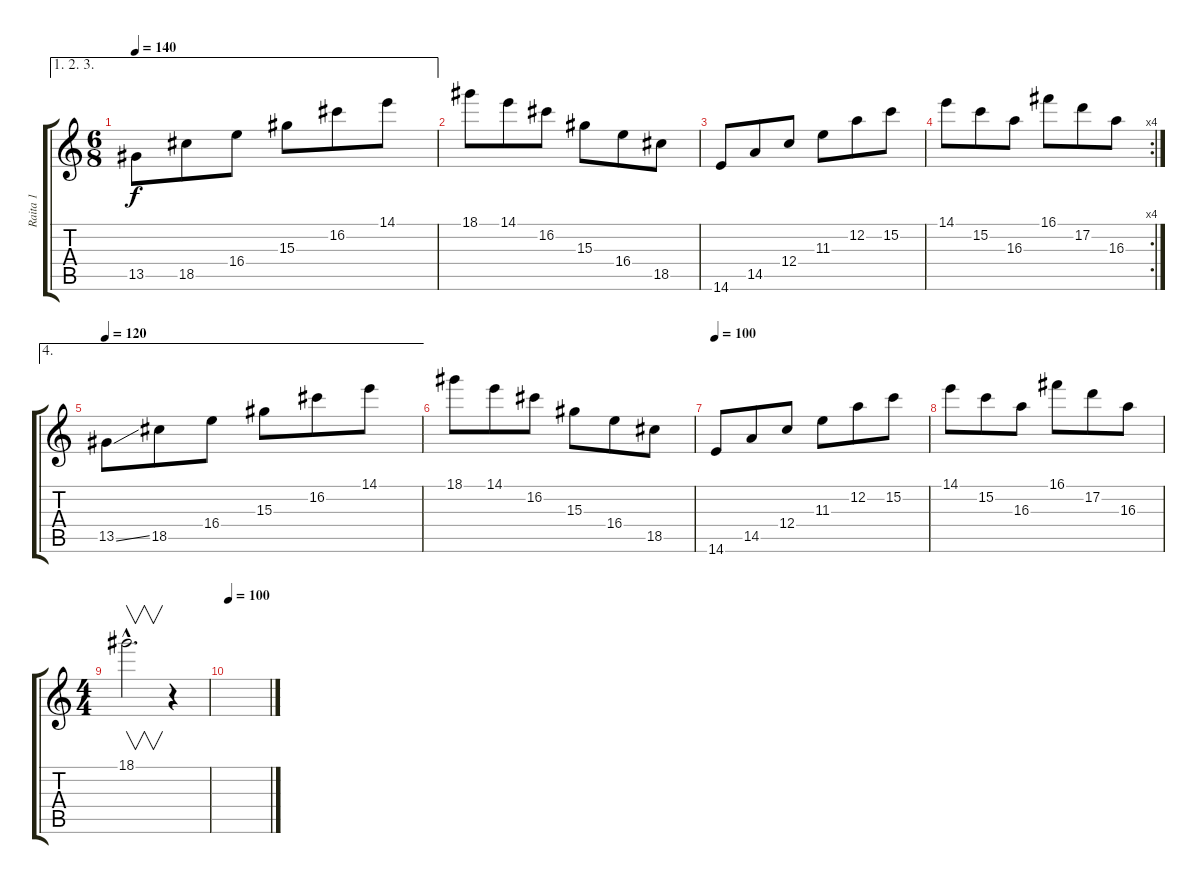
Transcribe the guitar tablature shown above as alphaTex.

\track ("Raita 1" "Raita 1") {instrument overdrivenguitar}
\staff {score tabs}
\tuning (D4 A3 F3 C3 G2 D2) {hide}
\ae (1 2 3)
\ts (6 8)
\tempo 140
\clef g2
\ks c
13.5.8{dy f} 18.5.8 16.4.8 15.3.8 16.2.8 14.1.8 |
18.1.8 14.1.8 16.2.8 15.3.8 16.4.8 18.5.8 |
14.6.8 14.5.8 12.4.8 11.3.8 12.2.8 15.2.8 |
\rc 4
14.1.8 15.2.8 16.3.8 16.1.8 17.2.8 16.3.8 |
\ae 4
\tempo 120
13.5{ss}.8 18.5.8 16.4.8 15.3.8 16.2.8 14.1.8 |
18.1.8 14.1.8 16.2.8 15.3.8 16.4.8 18.5.8 |
\tempo 100
14.6.8 14.5.8 12.4.8 11.3.8 12.2.8 15.2.8 |
14.1.8 15.2.8 16.3.8 16.1.8 17.2.8 16.3.8 |
\ts (4 4)
18.1{hac}.2{v d} r.4 |
\tempo 100
